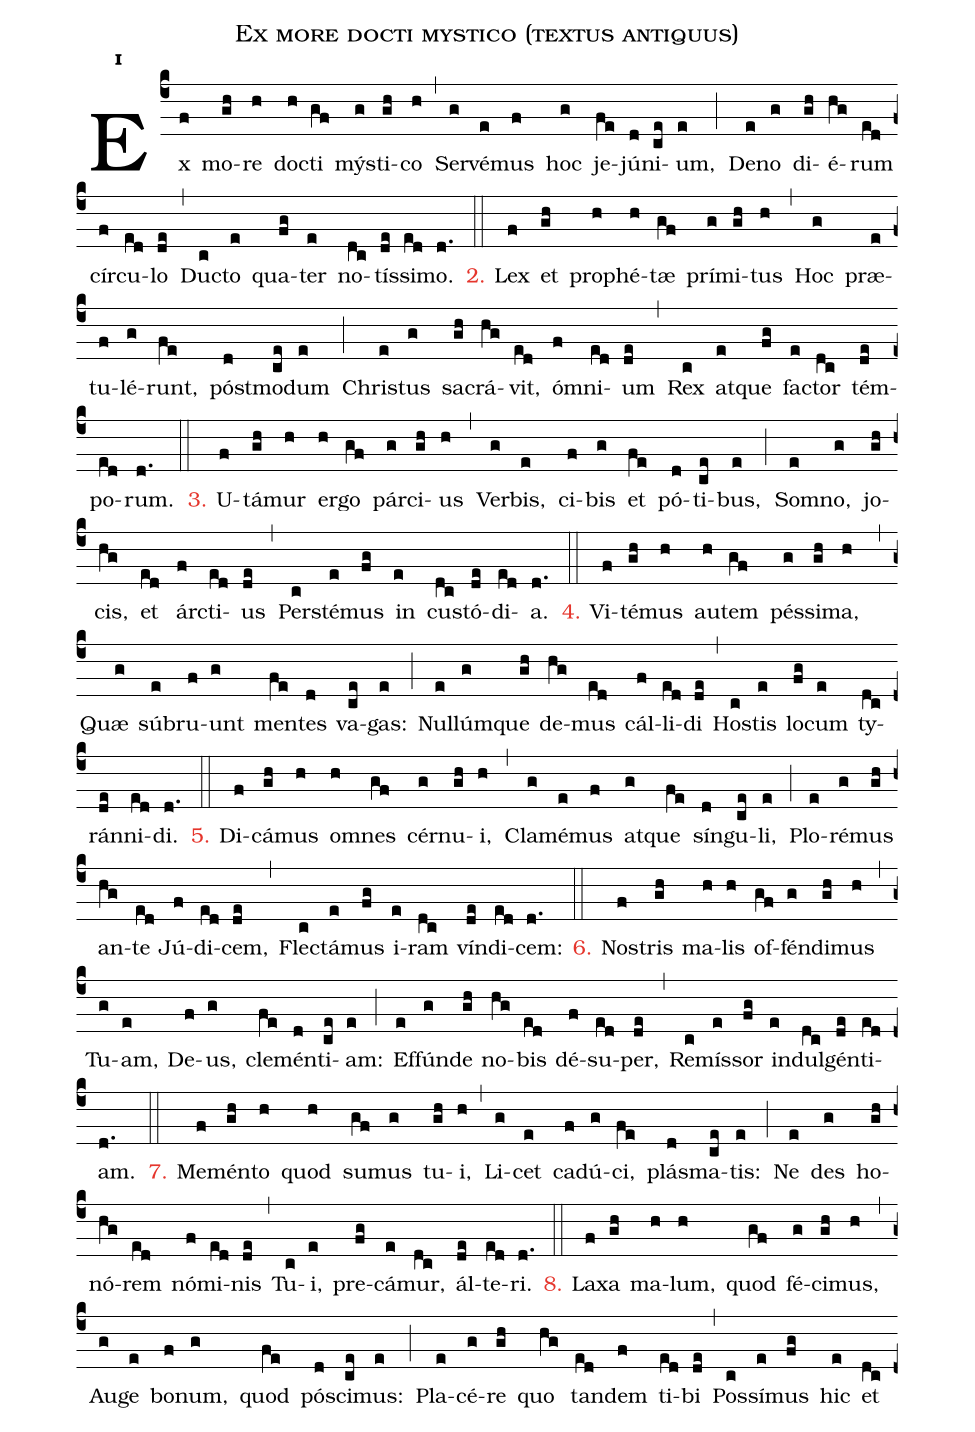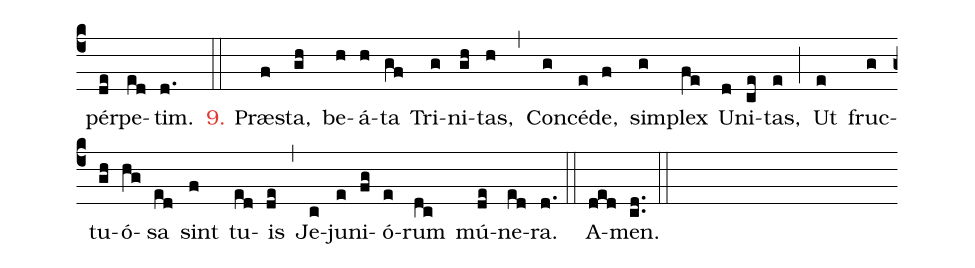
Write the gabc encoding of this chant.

name:Ex more docti mystico (textus antiquus);
office-part:hy;
mode:1;
%%
initial-style: 1;
name: Ex more docti mystico;
mode: 1;
office-part: Invitatorium;
annotation: Inv.;
annotation: i;
%%
(c4)Ex(f) mo(gh)re(h) doc(h)ti(gf) mýs(g)ti(gh)co(h) (,)
Ser(g)vé(e)mus(f) hoc(g) je(fe)jú(d)ni(ce)um,(e) (;)
De(e)no(g) di(gh)é(hg)rum(ed) cír(f)cu(ed)lo(de) (,)
Duc(c)to(e) qua(fg)ter(e) no(dc)tís(de)si(ed)mo.(d.) (::)

<c>2.</c> Lex(f) et(gh) pro(h)phé(h)tæ(gf) prí(g)mi(gh)tus(h) (,)
Hoc(g) præ(e)tu(f)lé(g)runt,(fe) póst(d)mo(ce)dum(e) (;)
Chris(e)tus(g) sa(gh)crá(hg)vit,(ed) óm(f)ni(ed)um(de) (,)
Rex(c) at(e)que(fg) fac(e)tor(dc) tém(de)po(ed)rum.(d.) (::)

<c>3.</c> U(f)tá(gh)mur(h) er(h)go(gf) pár(g)ci(gh)us(h) (,)
Ver(g)bis,(e) ci(f)bis(g) et(fe) pó(d)ti(ce)bus,(e) (;)
Som(e)no,(g) jo(gh)cis,(hg) et(ed) árc(f)ti(ed)us(de) (,)
Per(c)sté(e)mus(fg) in(e) cus(dc)tó(de)di(ed)a.(d.) (::)

<c>4.</c> Vi(f)té(gh)mus(h) au(h)tem(gf) pés(g)si(gh)ma,(h) (,)
Quæ(g) súb(e)ru(f)unt(g) men(fe)tes(d) va(ce)gas:(e) (;)
Nul(e)lúm(g)que(gh) de(hg)mus(ed) cál(f)li(ed)di(de) (,)
Hos(c)tis(e) lo(fg)cum(e) ty(dc)rán(de)ni(ed)di.(d.) (::)

<c>5.</c> Di(f)cá(gh)mus(h) om(h)nes(gf) cér(g)nu(gh)i,(h) (,)
Cla(g)mé(e)mus(f) at(g)que(fe) sín(d)gu(ce)li,(e) (;)
Plo(e)ré(g)mus(gh) an(hg)te(ed) Jú(f)di(ed)cem,(de) (,)
Flec(c)tá(e)mus(fg) i(e)ram(dc) vín(de)di(ed)cem:(d.) (::)

<c>6.</c> Nos(f)tris(gh) ma(h)lis(h) of(gf)fén(g)di(gh)mus(h) (,)
Tu(g)am,(e) De(f)us,(g) cle(fe)mén(d)ti(ce)am:(e) (;)
Ef(e)fún(g)de(gh) no(hg)bis(ed) dé(f)su(ed)per,(de) (,)
Re(c)mís(e)sor(fg) in(e)dul(dc)gén(de)ti(ed)am.(d.) (::)

<c>7.</c> Me(f)mén(gh)to(h) quod(h) su(gf)mus(g) tu(gh)i,(h) (,)
Li(g)cet(e) ca(f)dú(g)ci,(fe) plás(d)ma(ce)tis:(e) (;)
Ne(e) des(g) ho(gh)nó(hg)rem(ed) nó(f)mi(ed)nis(de) (,)
Tu(c)i,(e) pre(fg)cá(e)mur,(dc) ál(de)te(ed)ri.(d.) (::)

<c>8.</c> La(f)xa(gh) ma(h)lum,(h) quod(gf) fé(g)ci(gh)mus,(h) (,)
Au(g)ge(e) bo(f)num,(g) quod(fe) pó(d)sci(ce)mus:(e) (;)
Pla(e)cé(g)re(gh) quo(hg) tan(ed)dem(f) ti(ed)bi(de) (,)
Pos(c)sí(e)mus(fg) hic(e) et(dc) pér(de)pe(ed)tim.(d.) (::)

<c>9.</c> Præ(f)sta,(gh) be(h)á(h)ta(gf) Tri(g)ni(gh)tas,(h) (,)
Con(g)cé(e)de,(f) sim(g)plex(fe) U(d)ni(ce)tas,(e) (;)
Ut(e) fruc(g)tu(gh)ó(hg)sa(ed) sint(f) tu(ed)is(de) (,)
Je(c)ju(e)ni(fg)ó(e)rum(dc) mú(de)ne(ed)ra.(d.) (::)
A(ded)men.(cd..) (::)
